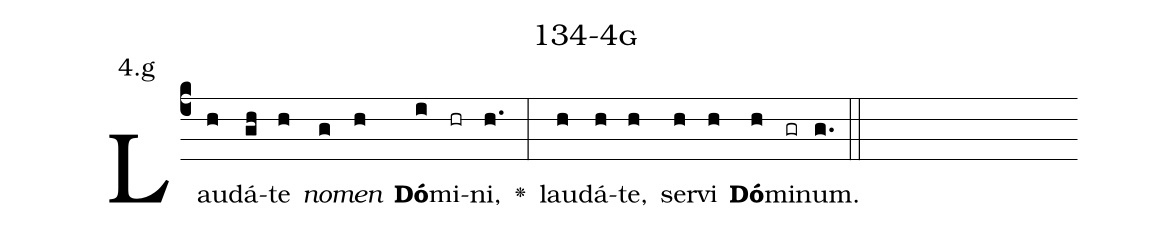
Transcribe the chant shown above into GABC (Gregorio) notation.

name: 134-4g;
annotation: 4.g;
%%
(c4)Lau(h)dá(gh)te(h) <i>no</i>(g)<i>men</i>(h) <b>Dó</b>(i)mi(hr)ni,(h.) <v>\greheightstar</v>(:) lau(h)dá(h)te,(h) ser(h)vi(h) <b>Dó</b>(h)mi(gr)num.(g.) (::)


%E(h) u(h) o(h) u(h) a(h) e.(g.) (::)
